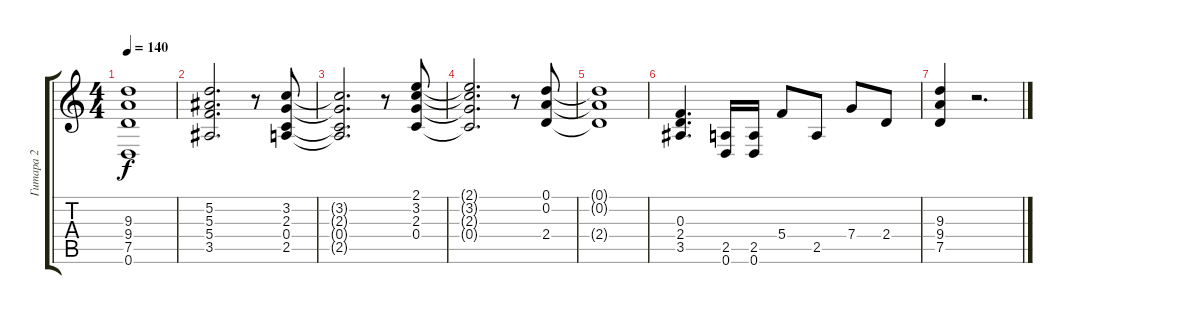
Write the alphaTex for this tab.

\track ("Гитара 2" "Гитара 2") {instrument distortionguitar}
\staff {score tabs}
\tuning (D4 A3 F3 C3 G2 D2) {hide}
\ts (4 4)
\tempo 140
\clef g2
\ks c
(9.3{t} 9.4{t} 7.5{t} 0.6{t}).1{dy f} |
(5.2 5.3 5.4 3.5).2{d} r.8 (3.2 2.3 0.4 2.5).8 |
(3.2{t} 2.3{t} 0.4{t} 2.5{t}).2{d} r.8 (2.1 3.2 2.3 0.4).8 |
(2.1{t} 3.2{t} 2.3{t} 0.4{t}).2{d} r.8 (0.1 0.2 2.4).8 |
(0.1{t} 0.2{t} 2.4{t}).1 |
(0.3 2.4 3.5).4{d} (2.5 0.6).16 (2.5 0.6).16 5.4.8 2.5.8 7.4.8 2.4.8 |
(9.3 9.4 7.5).4 r.2{d}
